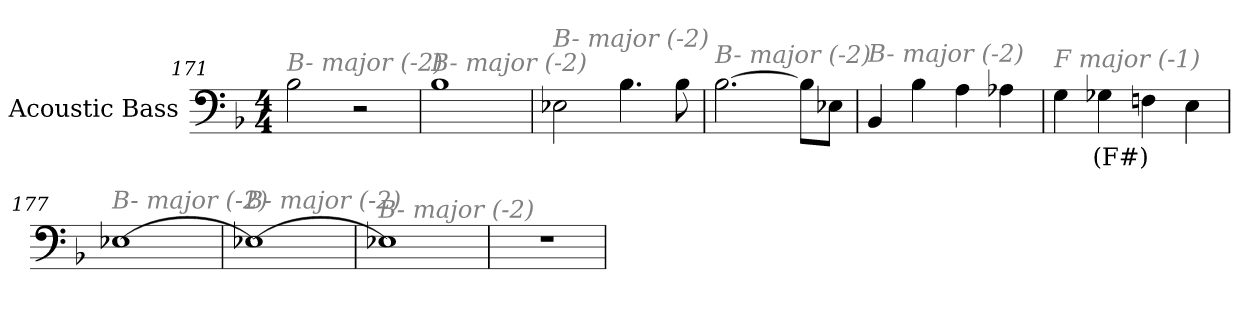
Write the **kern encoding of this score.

**kern	**text
*part1	*part1
*staff1	*staff1
*I"Acoustic Bass	*
*clefF4	*
*ITrd7c12	*
*k[b-]	*
*F:	*
*M4/4	*
=171	=171
!LO:TX:i:color=#808080:t=B- major (-2)	!
2BB-	.
2r	.
=172	=172
!LO:TX:i:color=#808080:t=B- major (-2)	!
1BB-	.
=173	=173
!LO:TX:i:color=#808080:t=B- major (-2)	!
2EE-X	.
4.BB-	.
8BB-	.
=174	=174
!LO:TX:i:color=#808080:t=B- major (-2)	!
[2.BB-	.
8BB-L]	.
8EE-XJ	.
=175	=175
!LO:TX:i:color=#808080:t=B- major (-2)	!
4BBB-	.
4BB-	.
4AA	.
4AA-X	.
=176	=176
!LO:TX:i:color=#808080:t=F major (-1)	!
4GG	.
4GG-Xi	(F#)
4FFn	.
4EE	.
=177	=177
!LO:TX:i:color=#808080:t=B- major (-2)	!
[1EE-X	.
=178	=178
!LO:TX:i:color=#808080:t=B- major (-2)	!
1EE-X_	.
=179	=179
!LO:TX:i:color=#808080:t=B- major (-2)	!
1EE-X]	.
=180	=180
1r	.
=	=
*-	*-
